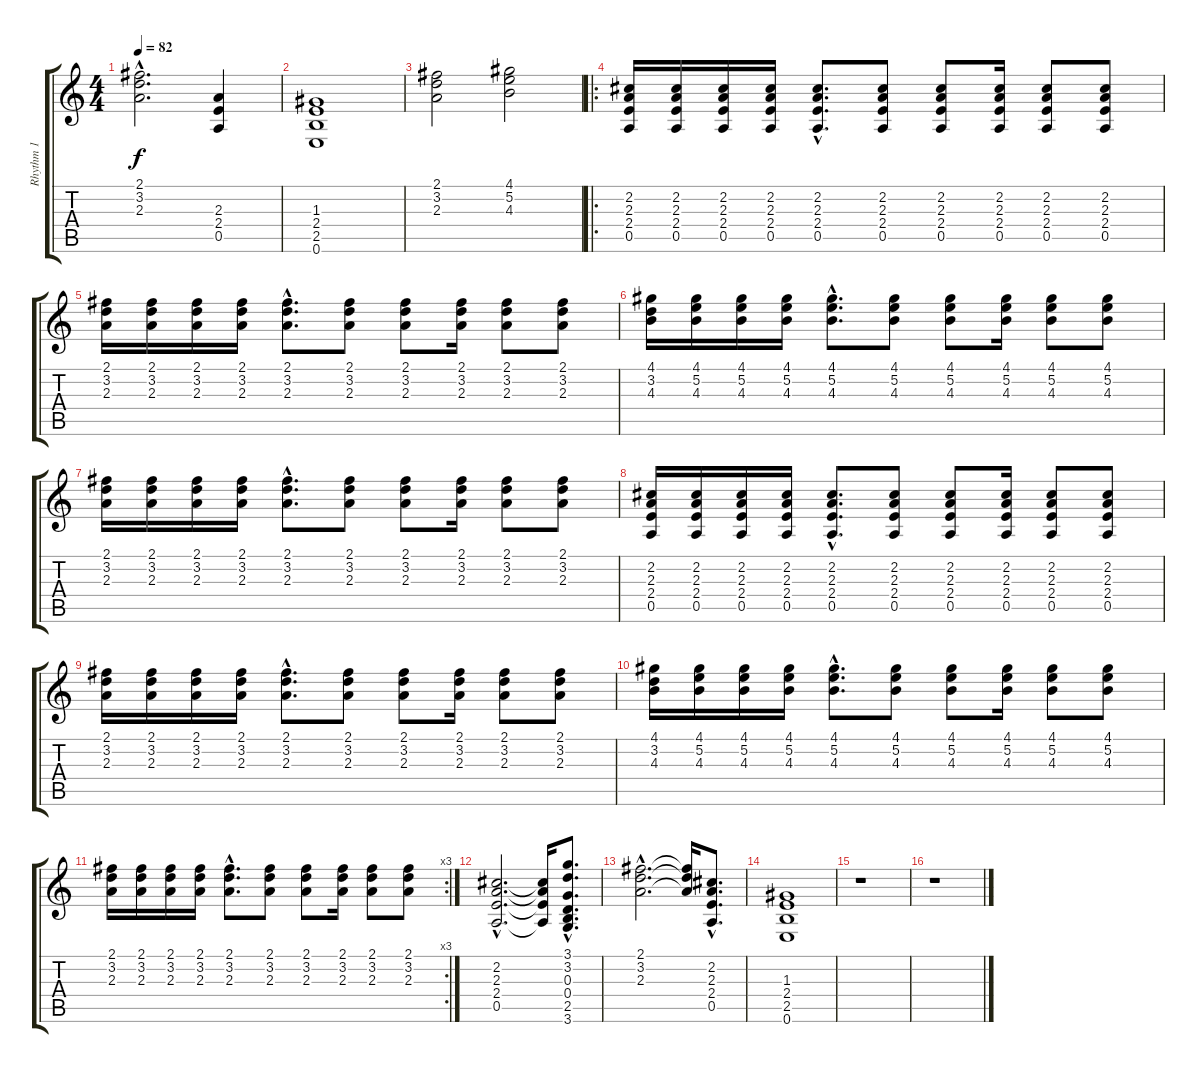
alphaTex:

\track ("Rhythm 1" "Rhythm 1") {instrument distortionguitar}
\staff {score tabs}
\tuning (E4 B3 G3 D3 A2 E2) {hide}
\ts (4 4)
\tempo 82
\clef g2
\ks c
(2.1{hac} 3.2{hac} 2.3{hac}).2{d dy f} (2.3 2.4 0.5).4 |
(1.3 2.4 2.5 0.6).1 |
(2.1 3.2 2.3).2 (4.1 5.2 4.3).2 |
\ro
(2.2 2.3 2.4 0.5).16{volume 9} (2.2 2.3 2.4 0.5).16 (2.2 2.3 2.4 0.5).16 (2.2 2.3 2.4 0.5).16 (2.2{hac} 2.3{hac} 2.4{hac} 0.5{hac}).8{d} (2.2 2.3 2.4 0.5).8 (2.2 2.3 2.4 0.5).8 (2.2 2.3 2.4 0.5).16 (2.2 2.3 2.4 0.5).8 (2.2 2.3 2.4 0.5).8 |
(2.1 3.2 2.3).16 (2.1 3.2 2.3).16 (2.1 3.2 2.3).16 (2.1 3.2 2.3).16 (2.1{hac} 3.2{hac} 2.3{hac}).8{d} (2.1 3.2 2.3).8 (2.1 3.2 2.3).8 (2.1 3.2 2.3).16 (2.1 3.2 2.3).8 (2.1 3.2 2.3).8 |
(4.1 3.2 4.3).16 (4.1 5.2 4.3).16 (4.1 5.2 4.3).16 (4.1 5.2 4.3).16 (4.1{hac} 5.2{hac} 4.3{hac}).8{d} (4.1 5.2 4.3).8 (4.1 5.2 4.3).8 (4.1 5.2 4.3).16 (4.1 5.2 4.3).8 (4.1 5.2 4.3).8 |
(2.1 3.2 2.3).16 (2.1 3.2 2.3).16 (2.1 3.2 2.3).16 (2.1 3.2 2.3).16 (2.1{hac} 3.2{hac} 2.3{hac}).8{d} (2.1 3.2 2.3).8 (2.1 3.2 2.3).8 (2.1 3.2 2.3).16 (2.1 3.2 2.3).8 (2.1 3.2 2.3).8 |
(2.2 2.3 2.4 0.5).16 (2.2 2.3 2.4 0.5).16 (2.2 2.3 2.4 0.5).16 (2.2 2.3 2.4 0.5).16 (2.2{hac} 2.3{hac} 2.4{hac} 0.5{hac}).8{d} (2.2 2.3 2.4 0.5).8 (2.2 2.3 2.4 0.5).8 (2.2 2.3 2.4 0.5).16 (2.2 2.3 2.4 0.5).8 (2.2 2.3 2.4 0.5).8 |
(2.1 3.2 2.3).16 (2.1 3.2 2.3).16 (2.1 3.2 2.3).16 (2.1 3.2 2.3).16 (2.1{hac} 3.2{hac} 2.3{hac}).8{d} (2.1 3.2 2.3).8 (2.1 3.2 2.3).8 (2.1 3.2 2.3).16 (2.1 3.2 2.3).8 (2.1 3.2 2.3).8 |
(4.1 3.2 4.3).16 (4.1 5.2 4.3).16 (4.1 5.2 4.3).16 (4.1 5.2 4.3).16 (4.1{hac} 5.2{hac} 4.3{hac}).8{d} (4.1 5.2 4.3).8 (4.1 5.2 4.3).8 (4.1 5.2 4.3).16 (4.1 5.2 4.3).8 (4.1 5.2 4.3).8 |
\rc 3
(2.1 3.2 2.3).16 (2.1 3.2 2.3).16 (2.1 3.2 2.3).16 (2.1 3.2 2.3).16 (2.1{hac} 3.2{hac} 2.3{hac}).8{d} (2.1 3.2 2.3).8 (2.1 3.2 2.3).8 (2.1 3.2 2.3).16 (2.1 3.2 2.3).8 (2.1 3.2 2.3).8 |
(2.2{hac} 2.3{hac} 2.4{hac} 0.5{hac}).2{d} (2.2{t} 2.3{t} 2.4{t} 0.5{t}).16 (3.1{hac} 3.2{hac} 0.3{hac} 0.4{hac} 2.5{hac} 3.6{hac}).8{d volume 9} |
(2.1{hac} 3.2{hac} 2.3{hac}).2{d} (2.1{t} 3.2{t} 2.3{t}).16 (2.2{hac} 2.3{hac} 2.4{hac} 0.5{hac}).8{d} |
(1.3 2.4 2.5 0.6).1 |
r.1 |
r.1
